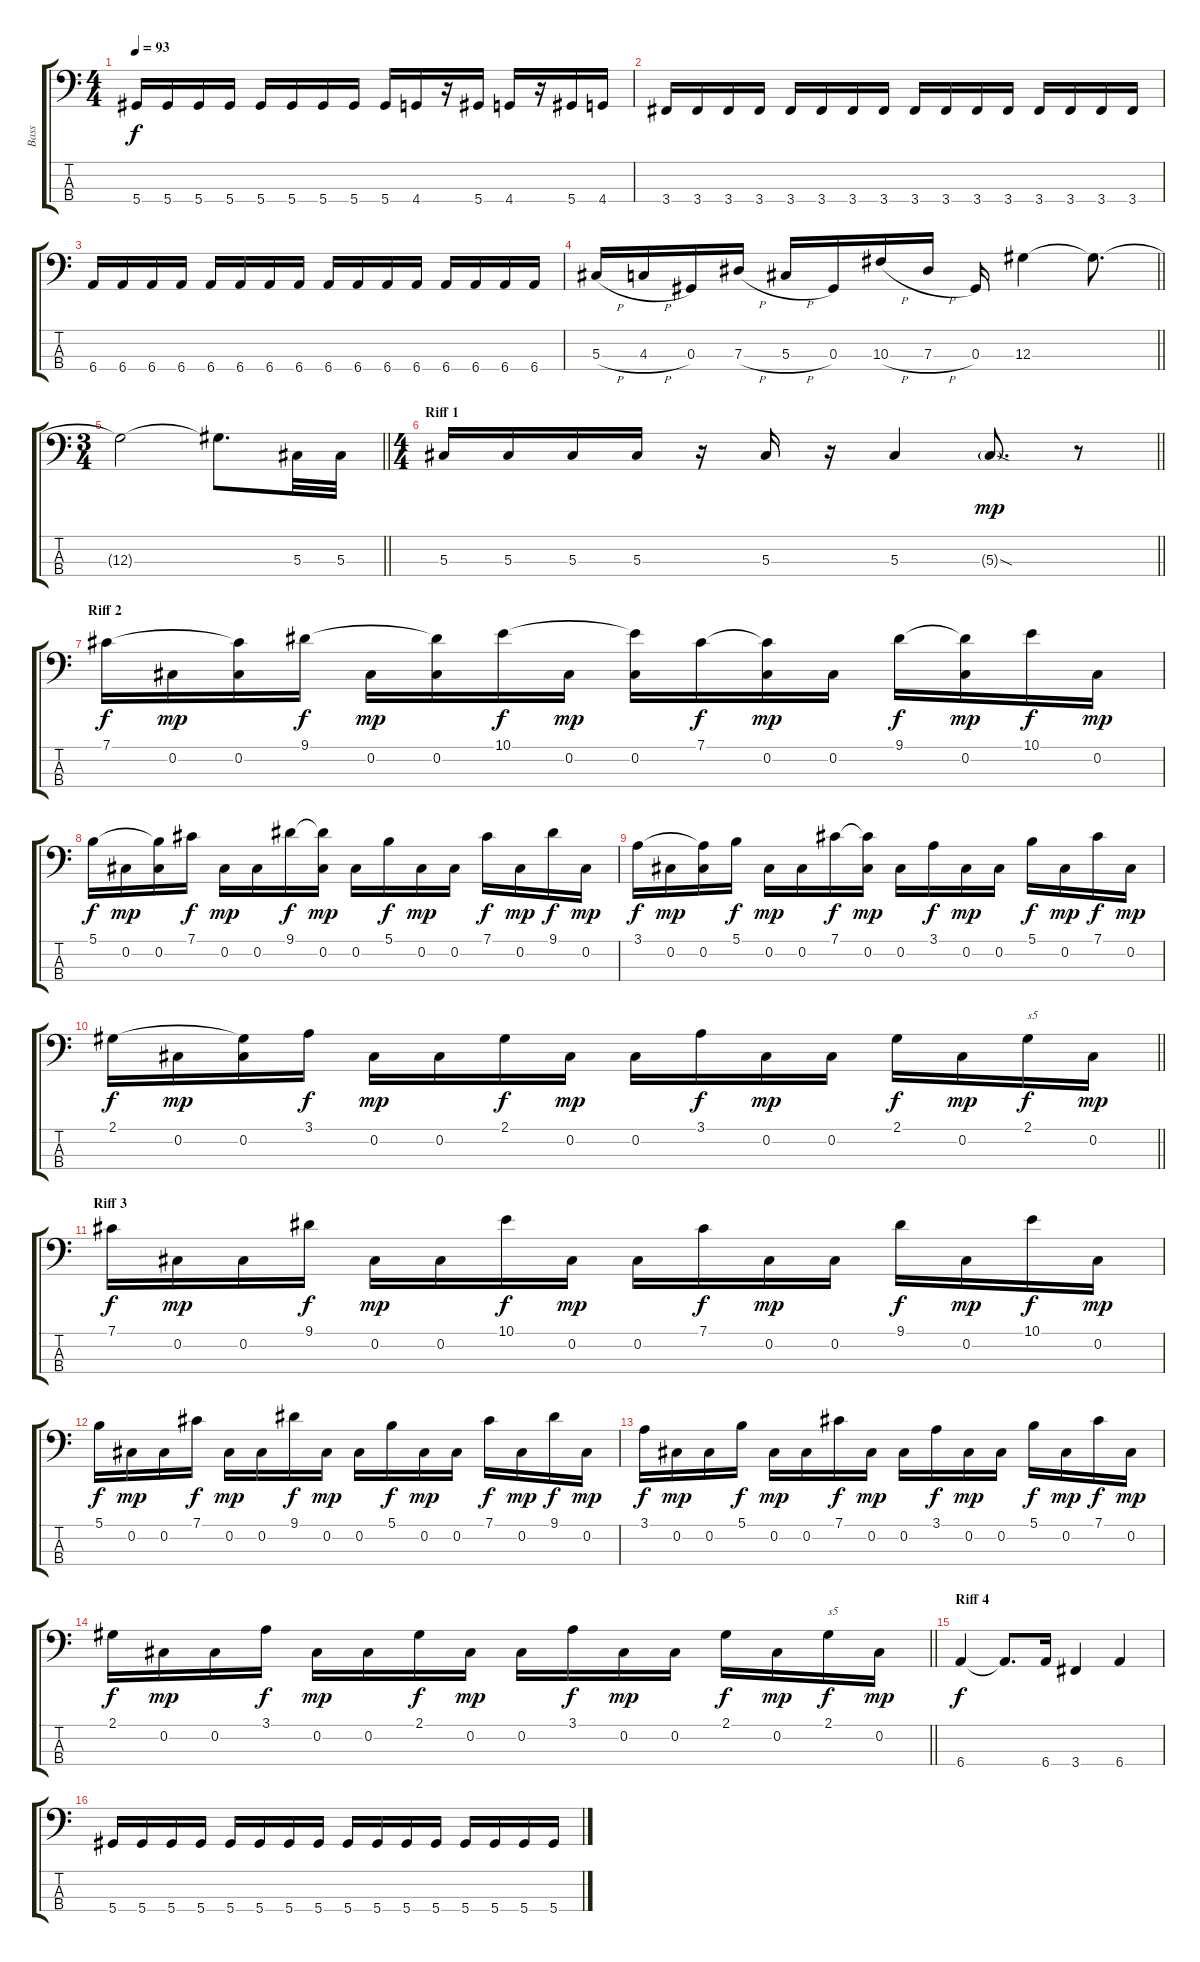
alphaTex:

\track ("Bass" "Bass") {instrument electricbassfinger}
\staff {score tabs}
\tuning (Gb2 Db2 Ab1 Eb1) {hide}
\ts (4 4)
\tempo 93
\clef f4
\ks c
5.4.16{dy f} 5.4.16 5.4.16 5.4.16 5.4.16 5.4.16 5.4.16 5.4.16 5.4.16 4.4.16 r.16 5.4.16 4.4.16 r.16 5.4.16 4.4.16 |
3.4.16 3.4.16 3.4.16 3.4.16 3.4.16 3.4.16 3.4.16 3.4.16 3.4.16 3.4.16 3.4.16 3.4.16 3.4.16 3.4.16 3.4.16 3.4.16 |
6.4.16 6.4.16 6.4.16 6.4.16 6.4.16 6.4.16 6.4.16 6.4.16 6.4.16 6.4.16 6.4.16 6.4.16 6.4.16 6.4.16 6.4.16 6.4.16 |
\barLineRight lightlight
5.3{h}.16 4.3{h}.16 0.3.16 7.3{h}.16 5.3{h}.16 0.3.16 10.3{h}.16 7.3{h}.16 0.3.16 12.3.4 12.3{t}.8{d} |
\ts (3 4)
\barLineRight lightlight
12.3{t}.2 12.3{t}.8{d} 5.3.32 5.3.32 |
\ts (4 4)
\section ("" "Riff 1")
\barLineRight lightlight
5.3.16 5.3.16 5.3.16 5.3.16 r.16 5.3.16 r.16 5.3.4 5.3{sod g}.8{d dy mp} r.8 |
\section ("" "Riff 2")
7.1.16{dy f} 0.2.16{dy mp} (7.1{t} 0.2).16 9.1.16{dy f} 0.2.16{dy mp} (9.1{t} 0.2).16 10.1.16{dy f} 0.2.16{dy mp} (10.1{t} 0.2).16 7.1.16{dy f} (7.1{t} 0.2).16{dy mp} 0.2.16 9.1.16{dy f} (9.1{t} 0.2).16{dy mp} 10.1.16{dy f} 0.2.16{dy mp} |
5.1.16{dy f} 0.2.16{dy mp} (5.1{t} 0.2).16 7.1.16{dy f} 0.2.16{dy mp} 0.2.16 9.1.16{dy f} (9.1{t} 0.2).16{dy mp} 0.2.16 5.1.16{dy f} 0.2.16{dy mp} 0.2.16 7.1.16{dy f} 0.2.16{dy mp} 9.1.16{dy f} 0.2.16{dy mp} |
3.1.16{dy f} 0.2.16{dy mp} (3.1{t} 0.2).16 5.1.16{dy f} 0.2.16{dy mp} 0.2.16 7.1.16{dy f} (7.1{t} 0.2).16{dy mp} 0.2.16 3.1.16{dy f} 0.2.16{dy mp} 0.2.16 5.1.16{dy f} 0.2.16{dy mp} 7.1.16{dy f} 0.2.16{dy mp} |
\barLineRight lightlight
2.1.16{dy f} 0.2.16{dy mp} (2.1{t} 0.2).16 3.1.16{dy f} 0.2.16{dy mp} 0.2.16 2.1.16{dy f} 0.2.16{dy mp} 0.2.16 3.1.16{dy f} 0.2.16{dy mp} 0.2.16 2.1.16{dy f} 0.2.16{dy mp} 2.1.16{txt "s5" dy f} 0.2.16{dy mp} |
\section ("" "Riff 3")
7.1.16{dy f} 0.2.16{dy mp} 0.2.16 9.1.16{dy f} 0.2.16{dy mp} 0.2.16 10.1.16{dy f} 0.2.16{dy mp} 0.2.16 7.1.16{dy f} 0.2.16{dy mp} 0.2.16 9.1.16{dy f} 0.2.16{dy mp} 10.1.16{dy f} 0.2.16{dy mp} |
5.1.16{dy f} 0.2.16{dy mp} 0.2.16 7.1.16{dy f} 0.2.16{dy mp} 0.2.16 9.1.16{dy f} 0.2.16{dy mp} 0.2.16 5.1.16{dy f} 0.2.16{dy mp} 0.2.16 7.1.16{dy f} 0.2.16{dy mp} 9.1.16{dy f} 0.2.16{dy mp} |
3.1.16{dy f} 0.2.16{dy mp} 0.2.16 5.1.16{dy f} 0.2.16{dy mp} 0.2.16 7.1.16{dy f} 0.2.16{dy mp} 0.2.16 3.1.16{dy f} 0.2.16{dy mp} 0.2.16 5.1.16{dy f} 0.2.16{dy mp} 7.1.16{dy f} 0.2.16{dy mp} |
\barLineRight lightlight
2.1.16{dy f} 0.2.16{dy mp} 0.2.16 3.1.16{dy f} 0.2.16{dy mp} 0.2.16 2.1.16{dy f} 0.2.16{dy mp} 0.2.16 3.1.16{dy f} 0.2.16{dy mp} 0.2.16 2.1.16{dy f} 0.2.16{dy mp} 2.1.16{txt "s5" dy f} 0.2.16{dy mp} |
\section ("" "Riff 4")
6.4.4{dy f} 6.4{t}.8{d} 6.4.16 3.4.4 6.4.4 |
5.4.16 5.4.16 5.4.16 5.4.16 5.4.16 5.4.16 5.4.16 5.4.16 5.4.16 5.4.16 5.4.16 5.4.16 5.4.16 5.4.16 5.4.16 5.4.16
